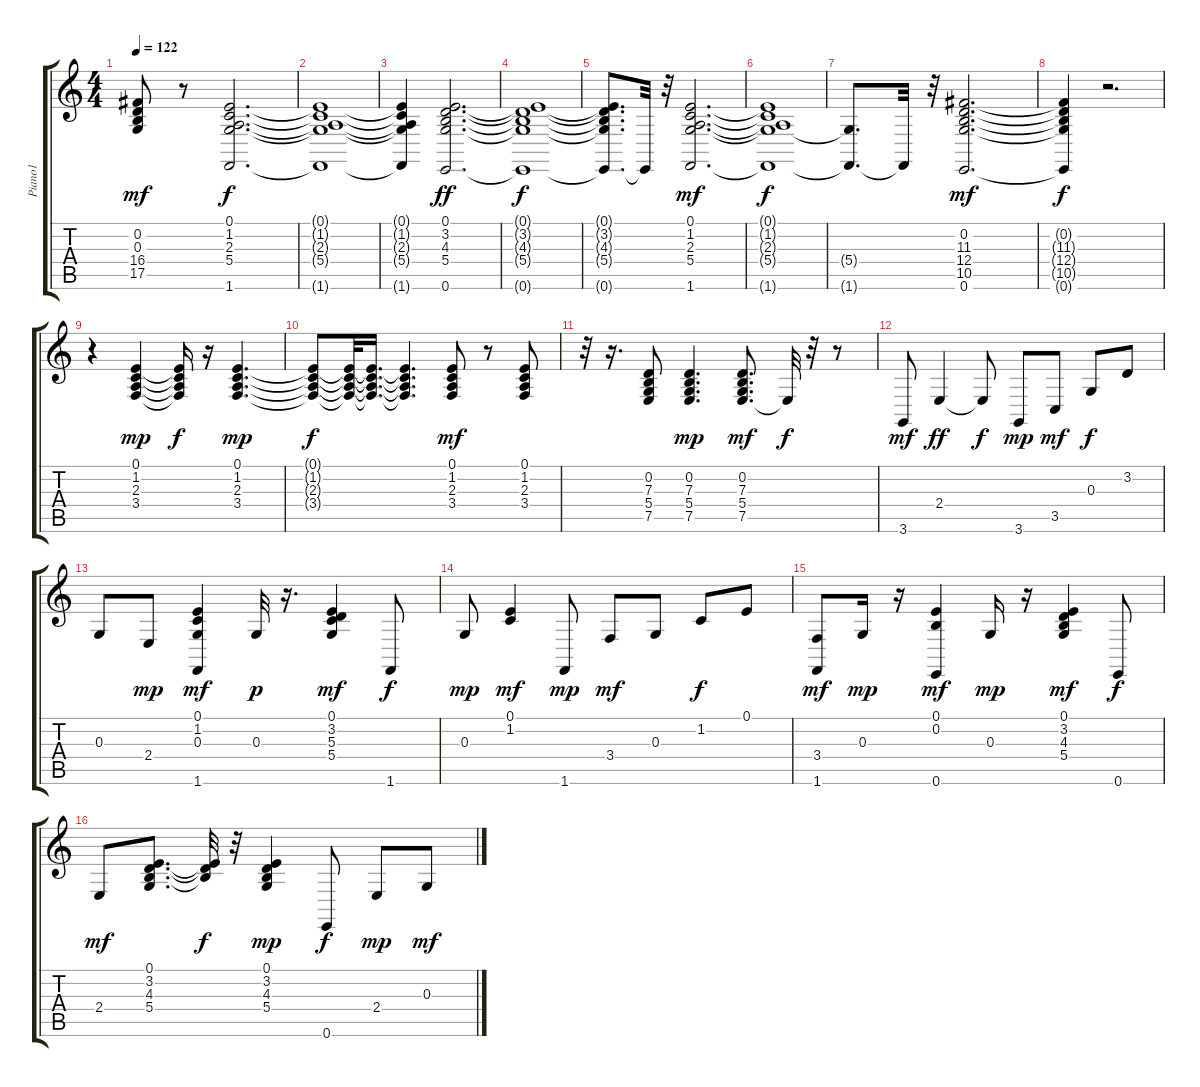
\track ("Piano1" "Piano1") {instrument acousticgrandpiano}
\staff {score tabs}
\tuning (E4 B3 G3 D3 A2 E2) {hide}
\ts (4 4)
\tempo 122
\clef g2
\ks c
(0.2 0.3 16.4 17.5).8{dy mf} r.8 (0.1 1.2 2.3 5.4 1.6).2{d dy f} |
(0.1{t} 1.2{t} 2.3{t} 5.4{t} 1.6{t}).1 |
(0.1{t} 1.2{t} 2.3{t} 5.4{t} 1.6{t}).4 (0.1 3.2 4.3 5.4 0.6).2{d dy ff} |
(0.1{t} 3.2{t} 4.3{t} 5.4{t} 0.6{t}).1{dy f} |
(0.1{t} 3.2{t} 4.3{t} 5.4{t} 0.6{t}).8{d} 0.6{t}.32 r.32 (0.1 1.2 2.3 5.4 1.6).2{d dy mf} |
(0.1{t} 1.2{t} 2.3{t} 5.4{t} 1.6{t}).1{dy f} |
(5.4{t} 1.6{t}).8{d} 1.6{t}.32 r.32 (0.2 11.3 12.4 10.5 0.6).2{d dy mf} |
(0.2{t} 11.3{t} 12.4{t} 10.5{t} 0.6{t}).4{dy f} r.2{d} |
r.4 (0.1 1.2 2.3 3.4).4{dy mp} (0.1{t} 1.2{t} 2.3{t} 3.4{t}).16{dy f} r.16 (0.1 1.2 2.3 3.4).4{d dy mp} |
(0.1{t} 1.2{t} 2.3{t} 3.4{t}).8{dy f} (0.1{t} 1.2{t} 2.3{t} 3.4{t}).32 (0.1{t} 1.2{t} 2.3{t} 3.4{t}).16{d} (0.1{t} 1.2{t} 2.3{t} 3.4{t}).4{d} (0.1 1.2 2.3 3.4).8{dy mf} r.8 (0.1 1.2 2.3 3.4).8 |
r.32 r.16{d} (0.2 7.3 5.4 7.5).8 (0.2 7.3 5.4 7.5).4{d dy mp} (0.2 7.3 5.4 7.5).8{d dy mf} 7.5{t}.32{dy f} r.32 r.8 |
3.6.8{dy mf} 2.4.4{dy ff} 2.4{t}.8{dy f} 3.6.8{dy mp} 3.5.8{dy mf} 0.3.8{dy f} 3.2.8 |
0.3.8 2.4.8{dy mp} (0.1 1.2 0.3 1.6).4{dy mf} 0.3.32{dy p} r.16{d} (0.1 3.2 5.3 5.4).4{dy mf} 1.6.8{dy f} |
0.3.8{dy mp} (0.1 1.2).4{dy mf} 1.6.8{dy mp} 3.4.8{dy mf} 0.3.8 1.2.8{dy f} 0.1.8 |
(3.4 1.6).8{dy mf} 0.3.16{dy mp} r.16 (0.1 0.2 0.6).4{dy mf} 0.3.16{dy mp} r.16 (0.1 3.2 4.3 5.4).4{dy mf} 0.6.8{dy f} |
2.4.8{dy mf} (0.1 3.2 4.3 5.4).8{d} (0.1{t} 3.2{t} 4.3{t}).32{dy f} r.32 (0.1 3.2 4.3 5.4).4{dy mp} 0.6.8{dy f} 2.4.8{dy mp} 0.3.8{dy mf}
